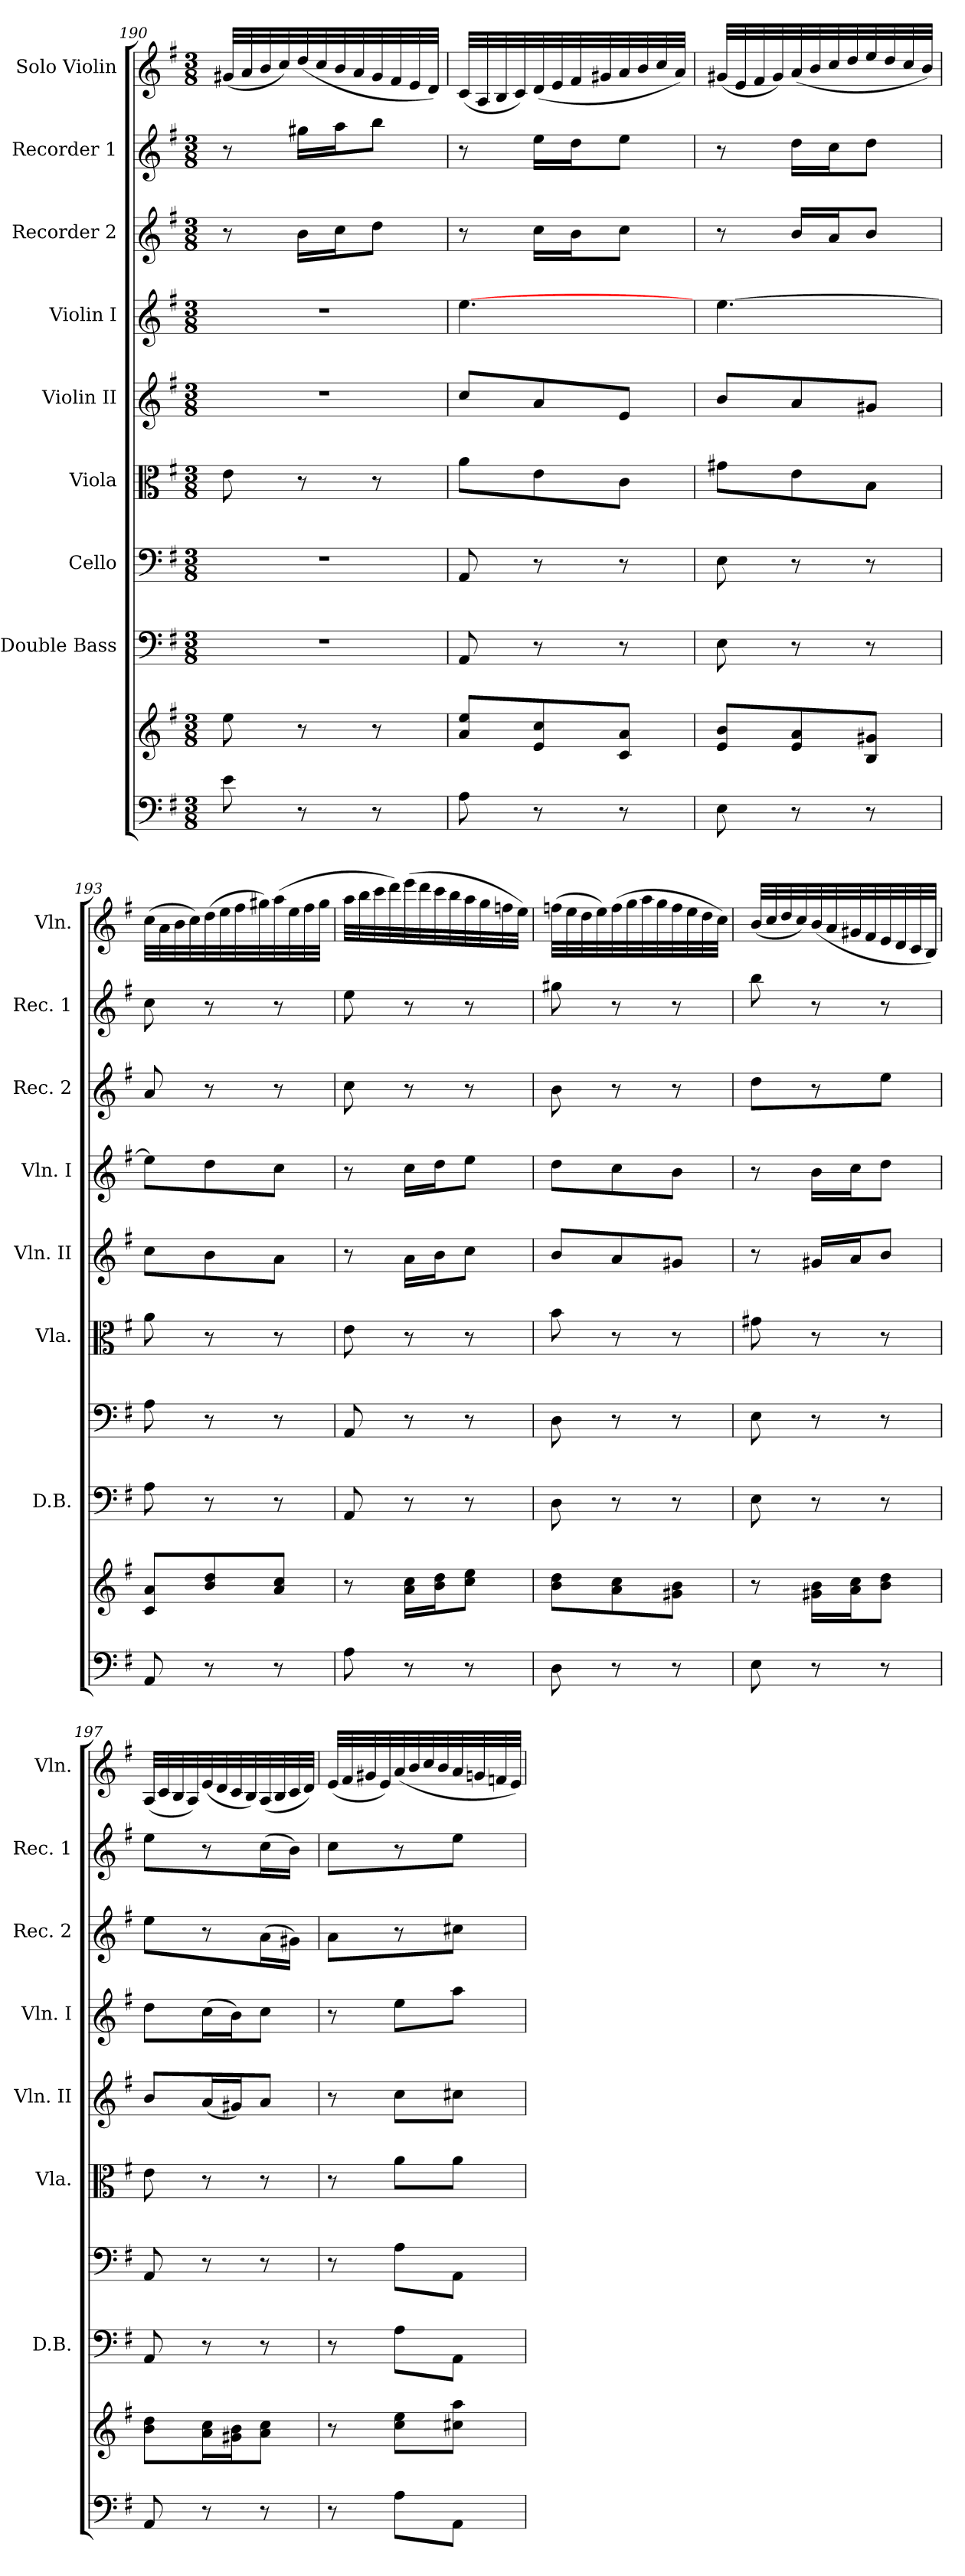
**kern	**kern	**kern	**kern	**kern	**kern	**kern	**kern	**kern	**kern
*part9	*part9	*part8	*part7	*part6	*part5	*part4	*part3	*part2	*part1
*staff10	*staff9	*staff8	*staff7	*staff6	*staff5	*staff4	*staff3	*staff2	*staff1
*	*	*I"Double Bass	*I"Cello	*I"Viola	*I"Violin II	*I"Violin I	*I"Recorder 2	*I"Recorder 1	*I"Solo Violin
*	*	*I'D.B.	*	*I'Vla.	*I'Vln. II	*I'Vln. I	*I'Rec. 2	*I'Rec. 1	*I'Vln.
*clefF4	*clefG2	*clefF4	*clefF4	*clefC3	*clefG2	*clefG2	*clefG2	*clefG2	*clefG2
*	*	*ITrd7c12	*	*	*	*	*	*	*
*k[f#]	*k[f#]	*k[f#]	*k[f#]	*k[f#]	*k[f#]	*k[f#]	*k[f#]	*k[f#]	*k[f#]
*G:	*G:	*G:	*G:	*G:	*G:	*G:	*G:	*G:	*G:
*M3/8	*M3/8	*M3/8	*M3/8	*M3/8	*M3/8	*M3/8	*M3/8	*M3/8	*M3/8
=190	=190	=190	=190	=190	=190	=190	=190	=190	=190
8e\	8ee\	4.r	4.r	8e\	4.r	4.r	8r	8r	(<32g#X/LLL
.	.	.	.	.	.	.	.	.	32a/
.	.	.	.	.	.	.	.	.	32b/
.	.	.	.	.	.	.	.	.	32cc/)
8r	8r	.	.	8r	.	.	16b\LL	16gg#X\LL	(<32dd/
.	.	.	.	.	.	.	.	.	32cc/
.	.	.	.	.	.	.	16cc\J	16aa\J	32b/
.	.	.	.	.	.	.	.	.	32a/
8r	8r	.	.	8r	.	.	8dd\J	8bb\J	32g#/
.	.	.	.	.	.	.	.	.	32f#/
.	.	.	.	.	.	.	.	.	32e/
.	.	.	.	.	.	.	.	.	32d/JJJ)
=191	=191	=191	=191	=191	=191	=191	=191	=191	=191
8A\	8a/ 8ee/L	8AAA/	8AA/	8a\L	8cc/L	[4.ee\	8r	8r	(<32c/LLL
.	.	.	.	.	.	.	.	.	32A/
.	.	.	.	.	.	.	.	.	32B/
.	.	.	.	.	.	.	.	.	32c/)
8r	8e/ 8cc/	8r	8r	8e\	8a/	.	16cc\LL	16ee\LL	(<32d/
.	.	.	.	.	.	.	.	.	32e/
.	.	.	.	.	.	.	16b\J	16dd\J	32f#/
.	.	.	.	.	.	.	.	.	32g#X/
8r	8c/ 8a/J	8r	8r	8c\J	8e/J	.	8cc\J	8ee\J	32a/
.	.	.	.	.	.	.	.	.	32b/
.	.	.	.	.	.	.	.	.	32cc/
.	.	.	.	.	.	.	.	.	32a/JJJ)
=192	=192	=192	=192	=192	=192	=192	=192	=192	=192
8E\	8e/ 8b/L	8EE\	8E\	8g#X\L	8b/L	[4.ee\	8r	8r	(<32g#X/LLL
.	.	.	.	.	.	.	.	.	32e/
.	.	.	.	.	.	.	.	.	32f#/
.	.	.	.	.	.	.	.	.	32g#/)
8r	8e/ 8a/	8r	8r	8e\	8a/	.	16b/LL	16dd\LL	(<32a/
.	.	.	.	.	.	.	.	.	32b/
.	.	.	.	.	.	.	16a/J	16cc\J	32cc/
.	.	.	.	.	.	.	.	.	32dd/
8r	8B/ 8g#X/J	8r	8r	8B\J	8g#X/J	.	8b/J	8dd\J	32ee/
.	.	.	.	.	.	.	.	.	32dd/
.	.	.	.	.	.	.	.	.	32cc/
.	.	.	.	.	.	.	.	.	32b/JJJ)
!!LO:LB:g=z
=193	=193	=193	=193	=193	=193	=193	=193	=193	=193
8AA/	8c/ 8a/L	8AA\	8A\	8a\	8cc\L	8ee\L]	8a/	8cc\	(>32cc\LLL
.	.	.	.	.	.	.	.	.	32a\
.	.	.	.	.	.	.	.	.	32b\
.	.	.	.	.	.	.	.	.	32cc\)
8r	8b/ 8dd/	8r	8r	8r	8b\	8dd\	8r	8r	(>32dd\
.	.	.	.	.	.	.	.	.	32ee\
.	.	.	.	.	.	.	.	.	32ff#\
.	.	.	.	.	.	.	.	.	32gg#X\)
8r	8a/ 8cc/J	8r	8r	8r	8a\J	8cc\J	8r	8r	(>32aa\
.	.	.	.	.	.	.	.	.	32ee\
.	.	.	.	.	.	.	.	.	32ff#\
.	.	.	.	.	.	.	.	.	32gg#\JJJ
=194	=194	=194	=194	=194	=194	=194	=194	=194	=194
8A\	8r	8AAA/	8AA/	8e\	8r	8r	8cc\	8ee\	32aa\LLL
.	.	.	.	.	.	.	.	.	32bb\
.	.	.	.	.	.	.	.	.	32ccc\
.	.	.	.	.	.	.	.	.	32ddd\)
8r	16a\ 16cc\LL	8r	8r	8r	16a\LL	16cc\LL	8r	8r	(>32eee\
.	.	.	.	.	.	.	.	.	32ddd\
.	16b\ 16dd\J	.	.	.	16b\J	16dd\J	.	.	32ccc\
.	.	.	.	.	.	.	.	.	32bb\
8r	8cc\ 8ee\J	8r	8r	8r	8cc\J	8ee\J	8r	8r	32aa\
.	.	.	.	.	.	.	.	.	32gg\
.	.	.	.	.	.	.	.	.	32ffn\
.	.	.	.	.	.	.	.	.	32ee\JJJ)
=195	=195	=195	=195	=195	=195	=195	=195	=195	=195
8D\	8b\ 8dd\L	8DD\	8D\	8b\	8b/L	8dd\L	8b\	8gg#X\	(>32ffn\LLL
.	.	.	.	.	.	.	.	.	32ee\
.	.	.	.	.	.	.	.	.	32dd\
.	.	.	.	.	.	.	.	.	32ee\)
8r	8a\ 8cc\	8r	8r	8r	8a/	8cc\	8r	8r	(>32ff\
.	.	.	.	.	.	.	.	.	32gg\
.	.	.	.	.	.	.	.	.	32aa\
.	.	.	.	.	.	.	.	.	32gg\
8r	8g#X\ 8b\J	8r	8r	8r	8g#X/J	8b\J	8r	8r	32ff\
.	.	.	.	.	.	.	.	.	32ee\
.	.	.	.	.	.	.	.	.	32dd\
.	.	.	.	.	.	.	.	.	32cc\JJJ)
=196	=196	=196	=196	=196	=196	=196	=196	=196	=196
8E\	8r	8EE\	8E\	8g#X\	8r	8r	8dd\L	8bb\	(<32b/LLL
.	.	.	.	.	.	.	.	.	32cc/
.	.	.	.	.	.	.	.	.	32dd/
.	.	.	.	.	.	.	.	.	32cc/)
8r	16g#X\ 16b\LL	8r	8r	8r	16g#X/LL	16b\LL	8r	8r	(<32b/
.	.	.	.	.	.	.	.	.	32a/
.	16a\ 16cc\J	.	.	.	16a/J	16cc\J	.	.	32g#X/
.	.	.	.	.	.	.	.	.	32f#/
8r	8b\ 8dd\J	8r	8r	8r	8b/J	8dd\J	8ee\J	8r	32e/
.	.	.	.	.	.	.	.	.	32d/
.	.	.	.	.	.	.	.	.	32c/
.	.	.	.	.	.	.	.	.	32B/JJJ)
=197	=197	=197	=197	=197	=197	=197	=197	=197	=197
8AA/	8b\ 8dd\L	8AAA/	8AA/	8e\	8b/L	8dd\L	8ee\L	8ee\L	(<32A/LLL
.	.	.	.	.	.	.	.	.	32c/
.	.	.	.	.	.	.	.	.	32B/
.	.	.	.	.	.	.	.	.	32A/)
8r	16a\ 16cc\L	8r	8r	8r	(<16a/L	(>16cc\L	8r	8r	(<32e/
.	.	.	.	.	.	.	.	.	32d/
.	16g#X\ 16b\J	.	.	.	16g#X/J)	16b\J)	.	.	32c/
.	.	.	.	.	.	.	.	.	32B/)
8r	8a\ 8cc\J	8r	8r	8r	8a/J	8cc\J	(>16a\L	(>16cc\L	(<32A/
.	.	.	.	.	.	.	.	.	32B/
.	.	.	.	.	.	.	16g#X\JJ)	16b\JJ)	32c/
.	.	.	.	.	.	.	.	.	32d/JJJ)
=198	=198	=198	=198	=198	=198	=198	=198	=198	=198
8r	8r	8r	8r	8r	8r	8r	8a\L	8cc\L	(<32e/LLL
.	.	.	.	.	.	.	.	.	32f#/
.	.	.	.	.	.	.	.	.	32g#X/
.	.	.	.	.	.	.	.	.	32e/)
8A\L	8cc\ 8ee\L	8AA\L	8A\L	8a\L	8cc\L	8ee\L	8r	8r	(<32a/
.	.	.	.	.	.	.	.	.	32b/
.	.	.	.	.	.	.	.	.	32cc/
.	.	.	.	.	.	.	.	.	32b/
8AA\J	8cc#X\ 8aa\J	8AAA\J	8AA\J	8a\J	8cc#X\J	8aa\J	8cc#X\J	8ee\J	32a/
.	.	.	.	.	.	.	.	.	32gn/
.	.	.	.	.	.	.	.	.	32fn/
.	.	.	.	.	.	.	.	.	32e/JJJ)
=	=	=	=	=	=	=	=	=	=
*-	*-	*-	*-	*-	*-	*-	*-	*-	*-
